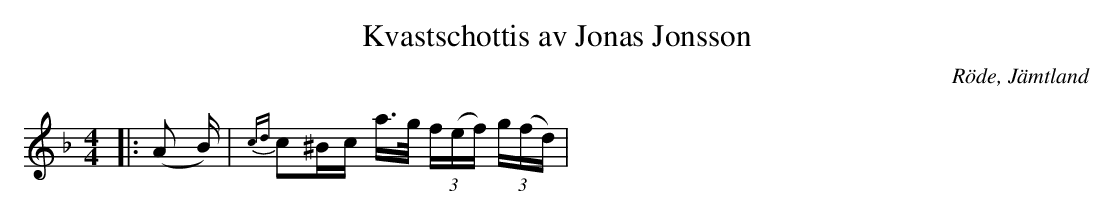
X:1
T:Kvastschottis av Jonas Jonsson
O:Röde, Jämtland
M:4/4
L:1/16
K:F
|: (A2 B) | {cd}c2^Bc a>g (3f(ef) (3g(fd) |
